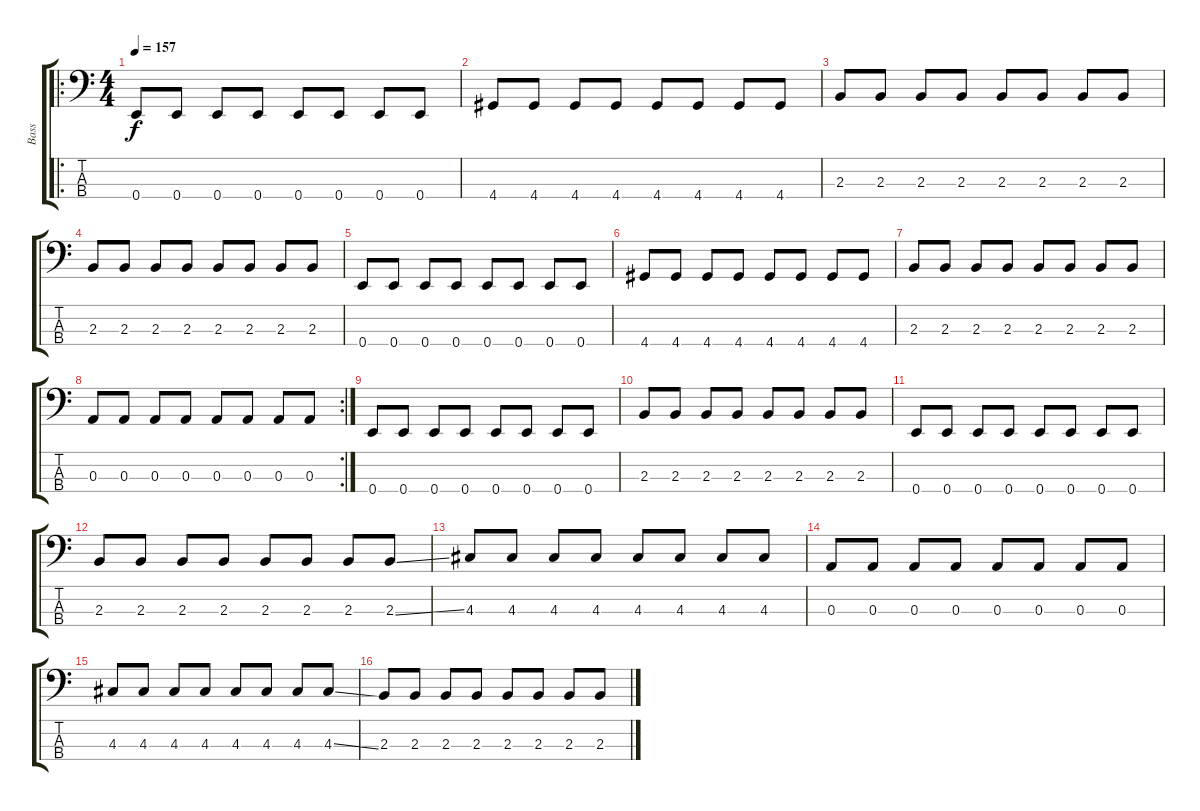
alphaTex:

\track ("Bass" "Bass") {instrument electricbassfinger}
\staff {score tabs}
\tuning (G2 D2 A1 E1) {hide}
\ro
\ts (4 4)
\tempo 157
\clef f4
\ks c
0.4.8{dy f} 0.4.8 0.4.8 0.4.8 0.4.8 0.4.8 0.4.8 0.4.8 |
4.4.8 4.4.8 4.4.8 4.4.8 4.4.8 4.4.8 4.4.8 4.4.8 |
2.3.8 2.3.8 2.3.8 2.3.8 2.3.8 2.3.8 2.3.8 2.3.8 |
2.3.8 2.3.8 2.3.8 2.3.8 2.3.8 2.3.8 2.3.8 2.3.8 |
0.4.8 0.4.8 0.4.8 0.4.8 0.4.8 0.4.8 0.4.8 0.4.8 |
4.4.8 4.4.8 4.4.8 4.4.8 4.4.8 4.4.8 4.4.8 4.4.8 |
2.3.8 2.3.8 2.3.8 2.3.8 2.3.8 2.3.8 2.3.8 2.3.8 |
\rc 2
0.3.8 0.3.8 0.3.8 0.3.8 0.3.8 0.3.8 0.3.8 0.3.8 |
0.4.8 0.4.8 0.4.8 0.4.8 0.4.8 0.4.8 0.4.8 0.4.8 |
2.3.8 2.3.8 2.3.8 2.3.8 2.3.8 2.3.8 2.3.8 2.3.8 |
0.4.8 0.4.8 0.4.8 0.4.8 0.4.8 0.4.8 0.4.8 0.4.8 |
2.3.8 2.3.8 2.3.8 2.3.8 2.3.8 2.3.8 2.3.8 2.3{ss}.8 |
4.3.8 4.3.8 4.3.8 4.3.8 4.3.8 4.3.8 4.3.8 4.3.8 |
0.3.8 0.3.8 0.3.8 0.3.8 0.3.8 0.3.8 0.3.8 0.3.8 |
4.3.8 4.3.8 4.3.8 4.3.8 4.3.8 4.3.8 4.3.8 4.3{ss}.8 |
2.3.8 2.3.8 2.3.8 2.3.8 2.3.8 2.3.8 2.3.8 2.3.8
